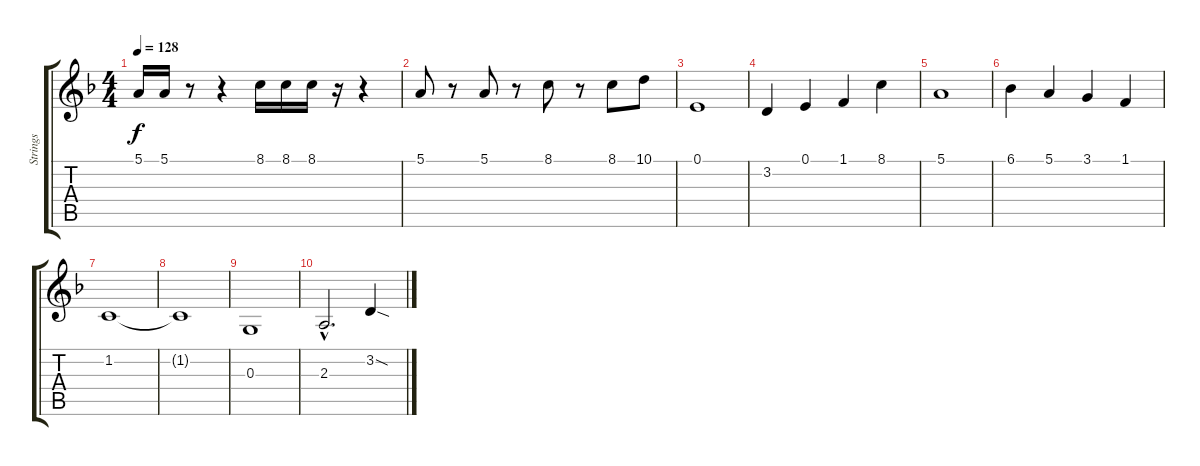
\track ("Strings" "Strings") {instrument stringensemble1}
\staff {score tabs}
\tuning (E4 B3 G3 D3 A2 E2) {hide}
\ts (4 4)
\tempo 128
\clef g2
\ks f
5.1.16{dy f} 5.1.16 r.8 r.4 8.1.16 8.1.16 8.1.16 r.16 r.4 |
5.1.8 r.8 5.1.8 r.8 8.1.8 r.8 8.1.8 10.1.8 |
0.1.1 |
3.2.4 0.1.4 1.1.4 8.1.4 |
5.1.1 |
6.1.4 5.1.4 3.1.4 1.1.4 |
1.2.1 |
1.2{t}.1 |
0.3.1 |
2.3{hac}.2{d} 3.2{sod}.4
